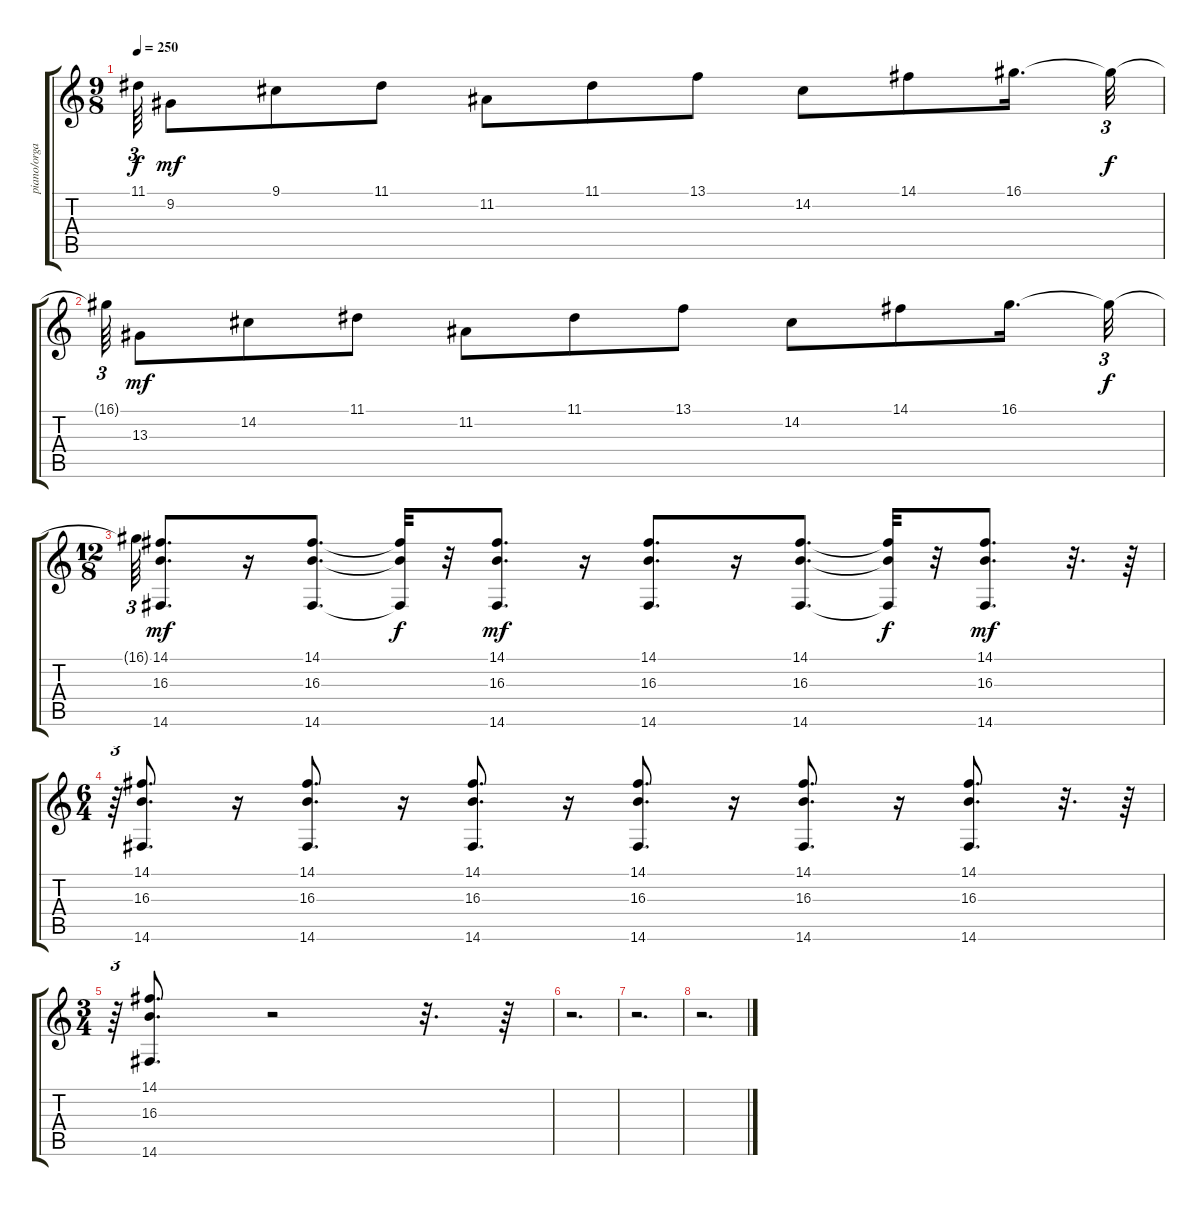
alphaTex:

\track ("piano/organ/synths  " "piano/orga") {instrument brightacousticpiano}
\staff {score tabs}
\tuning (E4 B3 G3 D3 A2 E2) {hide}
\ts (9 8)
\tempo 250
\clef g2
\ks c
11.1{t}.64{tu (3 2) dy f} 9.2.8{dy mf} 9.1.8 11.1.8 11.2.8 11.1.8 13.1.8 14.2.8 14.1.8 16.1.16{d} 16.1{t}.32{tu (3 2) dy f} |
16.1{t}.64{tu (3 2)} 13.3.8{dy mf} 14.2.8 11.1.8 11.2.8 11.1.8 13.1.8 14.2.8 14.1.8 16.1.16{d} 16.1{t}.32{tu (3 2) dy f} |
\ts (12 8)
16.1{t}.64{tu (3 2)} (14.1 16.3 14.6).8{d dy mf} r.16 (14.1 16.3 14.6).8{d} (14.1{t} 16.3{t} 14.6{t}).32{dy f} r.32 (14.1 16.3 14.6).8{d dy mf} r.16 (14.1 16.3 14.6).8{d} r.16 (14.1 16.3 14.6).8{d} (14.1{t} 16.3{t} 14.6{t}).32{dy f} r.32 (14.1 16.3 14.6).8{d dy mf} r.32{d} r.64 |
\ts (6 4)
r.64{tu (3 2)} (14.1 16.3 14.6).8{d} r.16 (14.1 16.3 14.6).8{d} r.16 (14.1 16.3 14.6).8{d} r.16 (14.1 16.3 14.6).8{d} r.16 (14.1 16.3 14.6).8{d} r.16 (14.1 16.3 14.6).8{d} r.32{d} r.64 |
\ts (3 4)
r.64{tu (3 2)} (14.1 16.3 14.6).8{d} r.2 r.32{d} r.64 |
r.2{d} |
r.2{d} |
r.2{d}
